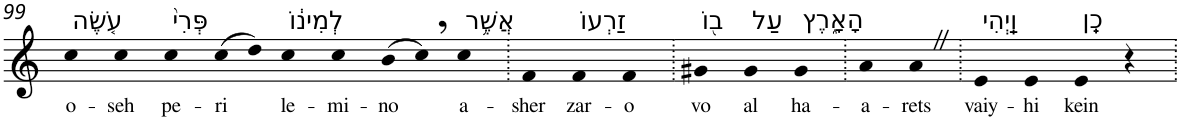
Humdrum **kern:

**kern	**text
*part1	*part1
*staff1	*staff1
*I"Piano	*
*I'Pno	*
!!LO:PB:g=z
*clefG2	*
*k[]	*
=99	=99
!LO:TX:a:t=עֹ֤שֶׂה	!
!	!LO:LY:b
4cc	o-
!	!LO:LY:b
4cc	-seh
!LO:TX:a:t=פְּרִי֙	!
!	!LO:LY:b
4cc	pe-
!	!LO:LY:b
(8cc	-ri
8dd)	.
!LO:TX:a:t=לְמִינ֔וֹ	!
!	!LO:LY:b
4cc	le-
!	!LO:LY:b
4cc	-mi-
!	!LO:LY:b
(8b	-no
8cc,)	.
!LO:TX:a:t=אֲשֶׁ֥ר	!
!	!LO:LY:b
4cc	a-
=100.	=100.
!	!LO:LY:b
4f	-sher
!LO:TX:a:t=זַרְעוֹ	!
!	!LO:LY:b
4f	zar-
!	!LO:LY:b
4f	-o
=101.	=101.
!LO:TX:a:t=ב֖וֹ	!
!	!LO:LY:b
4g#X	vo
!LO:TX:a:t=עַל	!
!	!LO:LY:b
4g#	al
!LO:TX:a:t=הָאָ֑רֶץ	!
!	!LO:LY:b
4g#	ha-
=102.	=102.
!	!LO:LY:b
4a	-a-
!	!LO:LY:b
4aZ	-rets
=103.	=103.
!LO:TX:a:t=וַֽיְהִי	!
!	!LO:LY:b
4e	vaiy-
!	!LO:LY:b
4e	-hi
!LO:TX:a:t=כֵֽן	!
!	!LO:LY:b
4e	kein
4r	.
=.	=.
*-	*-
